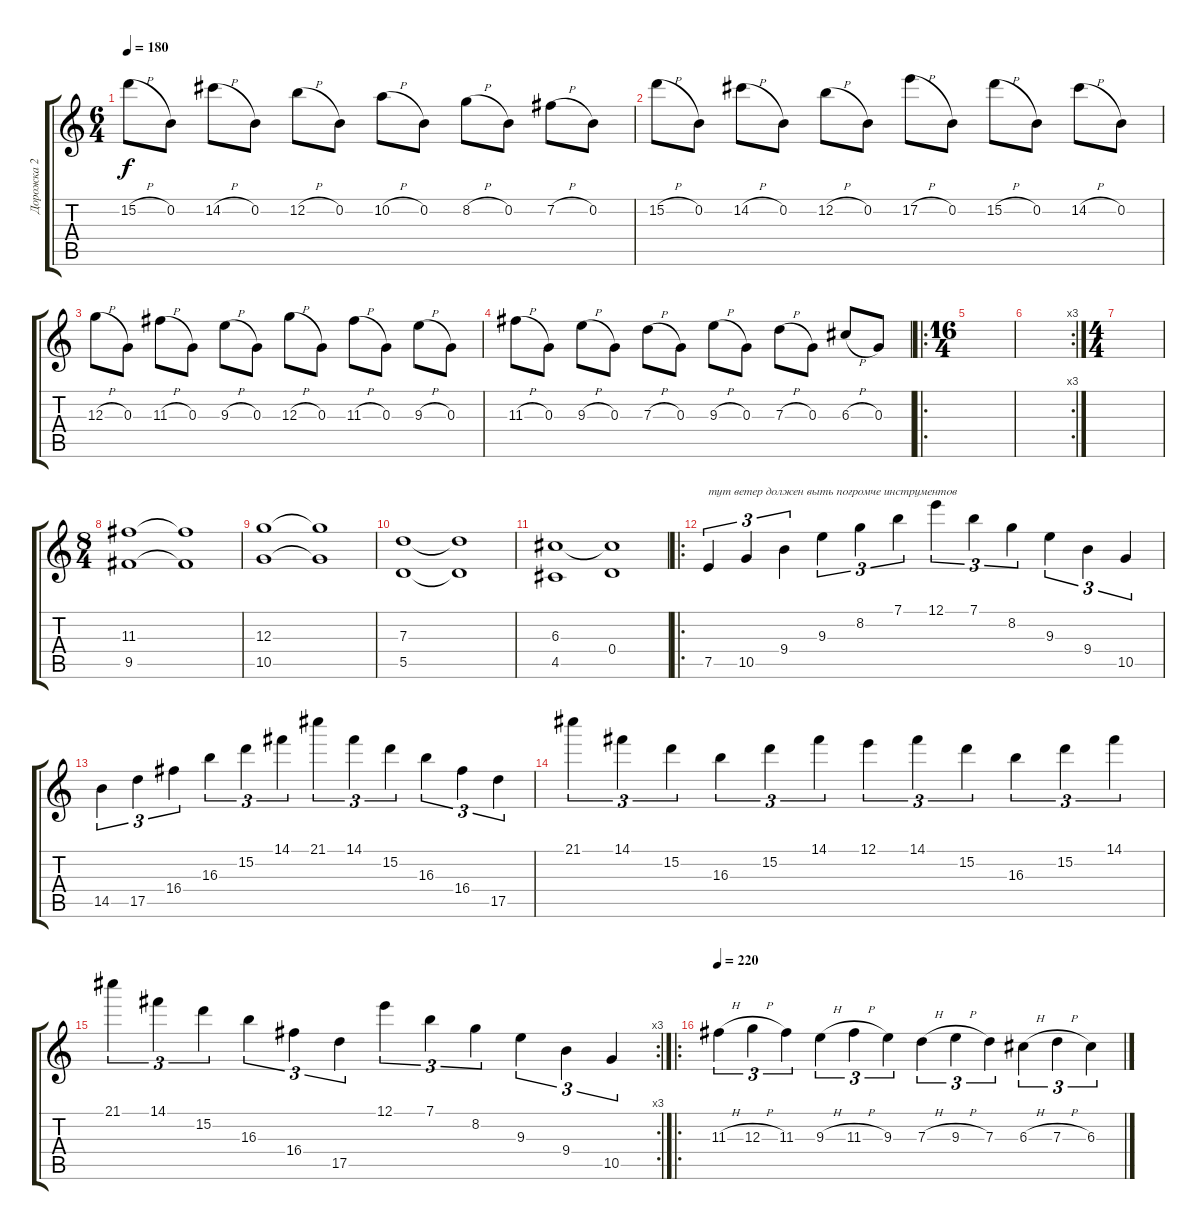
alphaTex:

\track ("Дорожка 2" "Дорожка 2") {instrument distortionguitar}
\staff {score tabs}
\tuning (E4 B3 G3 D3 A2 E2) {hide}
\ts (6 4)
\tempo 180
\clef g2
\ks c
15.2{h}.8{dy f} 0.2.8 14.2{h}.8 0.2.8 12.2{h}.8 0.2.8 10.2{h}.8 0.2.8 8.2{h}.8 0.2.8 7.2{h}.8 0.2.8 |
15.2{h}.8 0.2.8 14.2{h}.8 0.2.8 12.2{h}.8 0.2.8 17.2{h}.8 0.2.8 15.2{h}.8 0.2.8 14.2{h}.8 0.2.8 |
12.3{h}.8 0.3.8 11.3{h}.8 0.3.8 9.3{h}.8 0.3.8 12.3{h}.8 0.3.8 11.3{h}.8 0.3.8 9.3{h}.8 0.3.8 |
11.3{h}.8 0.3.8 9.3{h}.8 0.3.8 7.3{h}.8 0.3.8 9.3{h}.8 0.3.8 7.3{h}.8 0.3.8 6.3{h}.8 0.3.8 |
\ro
\ts (16 4)
|
\rc 3
|
\ts (4 4)
|
\ts (8 4)
(11.3 9.5).1 (11.3{t} 9.5{t}).1 |
(12.3 10.5).1 (12.3{t} 10.5{t}).1 |
(7.3 5.5).1 (7.3{t} 5.5{t}).1 |
(6.3 4.5).1 (6.3{t} 0.4).1 |
\ro
7.5.4{tu (3 2) txt "тут ветер должен выть погромче инструментов"} 10.5.4{tu (3 2)} 9.4.4{tu (3 2)} 9.3.4{tu (3 2)} 8.2.4{tu (3 2)} 7.1.4{tu (3 2)} 12.1.4{tu (3 2)} 7.1.4{tu (3 2)} 8.2.4{tu (3 2)} 9.3.4{tu (3 2)} 9.4.4{tu (3 2)} 10.5.4{tu (3 2)} |
14.5.4{tu (3 2)} 17.5.4{tu (3 2)} 16.4.4{tu (3 2)} 16.3.4{tu (3 2)} 15.2.4{tu (3 2)} 14.1.4{tu (3 2)} 21.1.4{tu (3 2)} 14.1.4{tu (3 2)} 15.2.4{tu (3 2)} 16.3.4{tu (3 2)} 16.4.4{tu (3 2)} 17.5.4{tu (3 2)} |
21.1.4{tu (3 2)} 14.1.4{tu (3 2)} 15.2.4{tu (3 2)} 16.3.4{tu (3 2)} 15.2.4{tu (3 2)} 14.1.4{tu (3 2)} 12.1.4{tu (3 2)} 14.1.4{tu (3 2)} 15.2.4{tu (3 2)} 16.3.4{tu (3 2)} 15.2.4{tu (3 2)} 14.1.4{tu (3 2)} |
\rc 3
21.1.4{tu (3 2)} 14.1.4{tu (3 2)} 15.2.4{tu (3 2)} 16.3.4{tu (3 2)} 16.4.4{tu (3 2)} 17.5.4{tu (3 2)} 12.1.4{tu (3 2)} 7.1.4{tu (3 2)} 8.2.4{tu (3 2)} 9.3.4{tu (3 2)} 9.4.4{tu (3 2)} 10.5.4{tu (3 2)} |
\ro
\tempo 220
11.3{h}.4{tu (3 2)} 12.3{h}.4{tu (3 2)} 11.3.4{tu (3 2)} 9.3{h}.4{tu (3 2)} 11.3{h}.4{tu (3 2)} 9.3.4{tu (3 2)} 7.3{h}.4{tu (3 2)} 9.3{h}.4{tu (3 2)} 7.3.4{tu (3 2)} 6.3{h}.4{tu (3 2)} 7.3{h}.4{tu (3 2)} 6.3.4{tu (3 2)}
